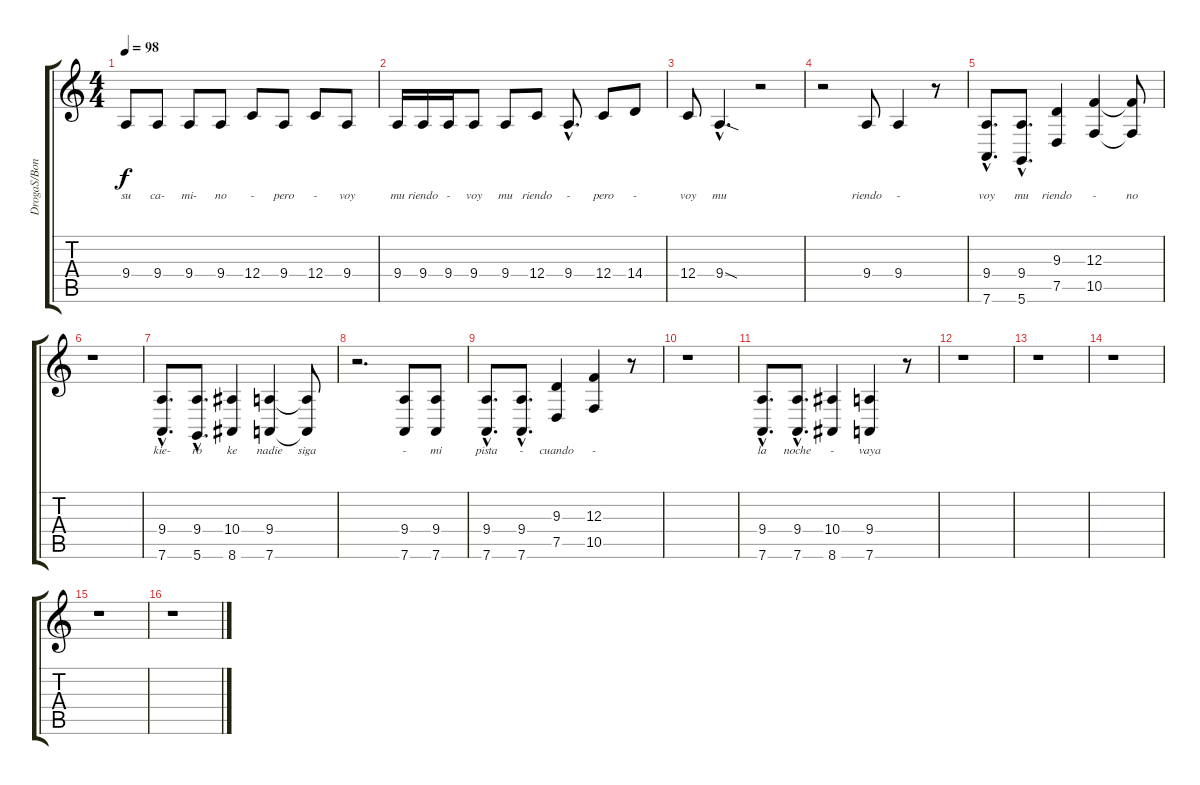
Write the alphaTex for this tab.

\track ("DrogaS/Bon¡" "DrogaS/Bon") {instrument bassoon}
\staff {score tabs}
\tuning (D4 A3 F3 C3 G2 D2) {hide}
\ts (4 4)
\tempo 98
\clef g2
\ks c
9.4.8{lyrics (0 "su") lyrics (1 "") lyrics (2 "") lyrics (3 "") lyrics (4 "") dy f} 9.4.8{lyrics (0 "ca-") lyrics (1 "") lyrics (2 "") lyrics (3 "") lyrics (4 "")} 9.4.8{lyrics (0 "mi-") lyrics (1 "") lyrics (2 "") lyrics (3 "") lyrics (4 "")} 9.4.8{lyrics (0 "no") lyrics (1 "") lyrics (2 "") lyrics (3 "") lyrics (4 "")} 12.4.8{lyrics (0 "-") lyrics (1 "") lyrics (2 "") lyrics (3 "") lyrics (4 "")} 9.4.8{lyrics (0 "pero") lyrics (1 "") lyrics (2 "") lyrics (3 "") lyrics (4 "")} 12.4.8{lyrics (0 "-") lyrics (1 "") lyrics (2 "") lyrics (3 "") lyrics (4 "")} 9.4.8{lyrics (0 "voy") lyrics (1 "") lyrics (2 "") lyrics (3 "") lyrics (4 "")} |
9.4.16{lyrics (0 "mu") lyrics (1 "") lyrics (2 "") lyrics (3 "") lyrics (4 "")} 9.4.16{lyrics (0 "riendo") lyrics (1 "") lyrics (2 "") lyrics (3 "") lyrics (4 "")} 9.4.16{lyrics (0 "-") lyrics (1 "") lyrics (2 "") lyrics (3 "") lyrics (4 "")} 9.4.8{lyrics (0 "voy") lyrics (1 "") lyrics (2 "") lyrics (3 "") lyrics (4 "")} 9.4.8{lyrics (0 "mu") lyrics (1 "") lyrics (2 "") lyrics (3 "") lyrics (4 "")} 12.4.8{lyrics (0 "riendo") lyrics (1 "") lyrics (2 "") lyrics (3 "") lyrics (4 "")} 9.4{hac}.8{d lyrics (0 "-") lyrics (1 "") lyrics (2 "") lyrics (3 "") lyrics (4 "")} 12.4.8{lyrics (0 "pero") lyrics (1 "") lyrics (2 "") lyrics (3 "") lyrics (4 "")} 14.4.8{lyrics (0 "-") lyrics (1 "") lyrics (2 "") lyrics (3 "") lyrics (4 "")} |
12.4.8{lyrics (0 "voy") lyrics (1 "") lyrics (2 "") lyrics (3 "") lyrics (4 "")} 9.4{sod hac}.4{d lyrics (0 "mu") lyrics (1 "") lyrics (2 "") lyrics (3 "") lyrics (4 "")} r.2 |
r.2 9.4.8{lyrics (0 "riendo") lyrics (1 "") lyrics (2 "") lyrics (3 "") lyrics (4 "")} 9.4.4{lyrics (0 "-") lyrics (1 "") lyrics (2 "") lyrics (3 "") lyrics (4 "")} r.8 |
(9.4{hac} 7.6{hac}).8{d lyrics (0 "voy") lyrics (1 "") lyrics (2 "") lyrics (3 "") lyrics (4 "")} (9.4{hac} 5.6{hac}).8{d lyrics (0 "mu") lyrics (1 "") lyrics (2 "") lyrics (3 "") lyrics (4 "")} (9.3 7.5).4{lyrics (0 "riendo") lyrics (1 "") lyrics (2 "") lyrics (3 "") lyrics (4 "")} (12.3 10.5).4{lyrics (0 "-") lyrics (1 "") lyrics (2 "") lyrics (3 "") lyrics (4 "")} (12.3{t} 10.5{t}).8{lyrics (0 "no") lyrics (1 "") lyrics (2 "") lyrics (3 "") lyrics (4 "")} |
r.1 |
(9.4{hac} 7.6{hac}).8{d lyrics (0 "kie-") lyrics (1 "") lyrics (2 "") lyrics (3 "") lyrics (4 "")} (9.4{hac} 5.6{hac}).8{d lyrics (0 "ro") lyrics (1 "") lyrics (2 "") lyrics (3 "") lyrics (4 "")} (10.4 8.6).4{lyrics (0 "ke") lyrics (1 "") lyrics (2 "") lyrics (3 "") lyrics (4 "")} (9.4 7.6).4{lyrics (0 "nadie") lyrics (1 "") lyrics (2 "") lyrics (3 "") lyrics (4 "")} (9.4{t} 7.6{t}).8{lyrics (0 "siga") lyrics (1 "") lyrics (2 "") lyrics (3 "") lyrics (4 "")} |
r.2{d} (9.4 7.6).8{lyrics (0 "-") lyrics (1 "") lyrics (2 "") lyrics (3 "") lyrics (4 "")} (9.4 7.6).8{lyrics (0 "mi") lyrics (1 "") lyrics (2 "") lyrics (3 "") lyrics (4 "")} |
(9.4{hac} 7.6{hac}).8{d lyrics (0 "pista") lyrics (1 "") lyrics (2 "") lyrics (3 "") lyrics (4 "")} (9.4{hac} 7.6{hac}).8{d lyrics (0 "-") lyrics (1 "") lyrics (2 "") lyrics (3 "") lyrics (4 "")} (9.3 7.5).4{lyrics (0 "cuando") lyrics (1 "") lyrics (2 "") lyrics (3 "") lyrics (4 "")} (12.3 10.5).4{lyrics (0 "-") lyrics (1 "") lyrics (2 "") lyrics (3 "") lyrics (4 "")} r.8 |
r.1 |
(9.4{hac} 7.6{hac}).8{d lyrics (0 "la") lyrics (1 "") lyrics (2 "") lyrics (3 "") lyrics (4 "")} (9.4{hac} 7.6{hac}).8{d lyrics (0 "noche") lyrics (1 "") lyrics (2 "") lyrics (3 "") lyrics (4 "")} (10.4 8.6).4{lyrics (0 "-") lyrics (1 "") lyrics (2 "") lyrics (3 "") lyrics (4 "")} (9.4 7.6).4{lyrics (0 "vaya") lyrics (1 "") lyrics (2 "") lyrics (3 "") lyrics (4 "")} r.8 |
r.1 |
r.1 |
r.1 |
r.1 |
r.1
